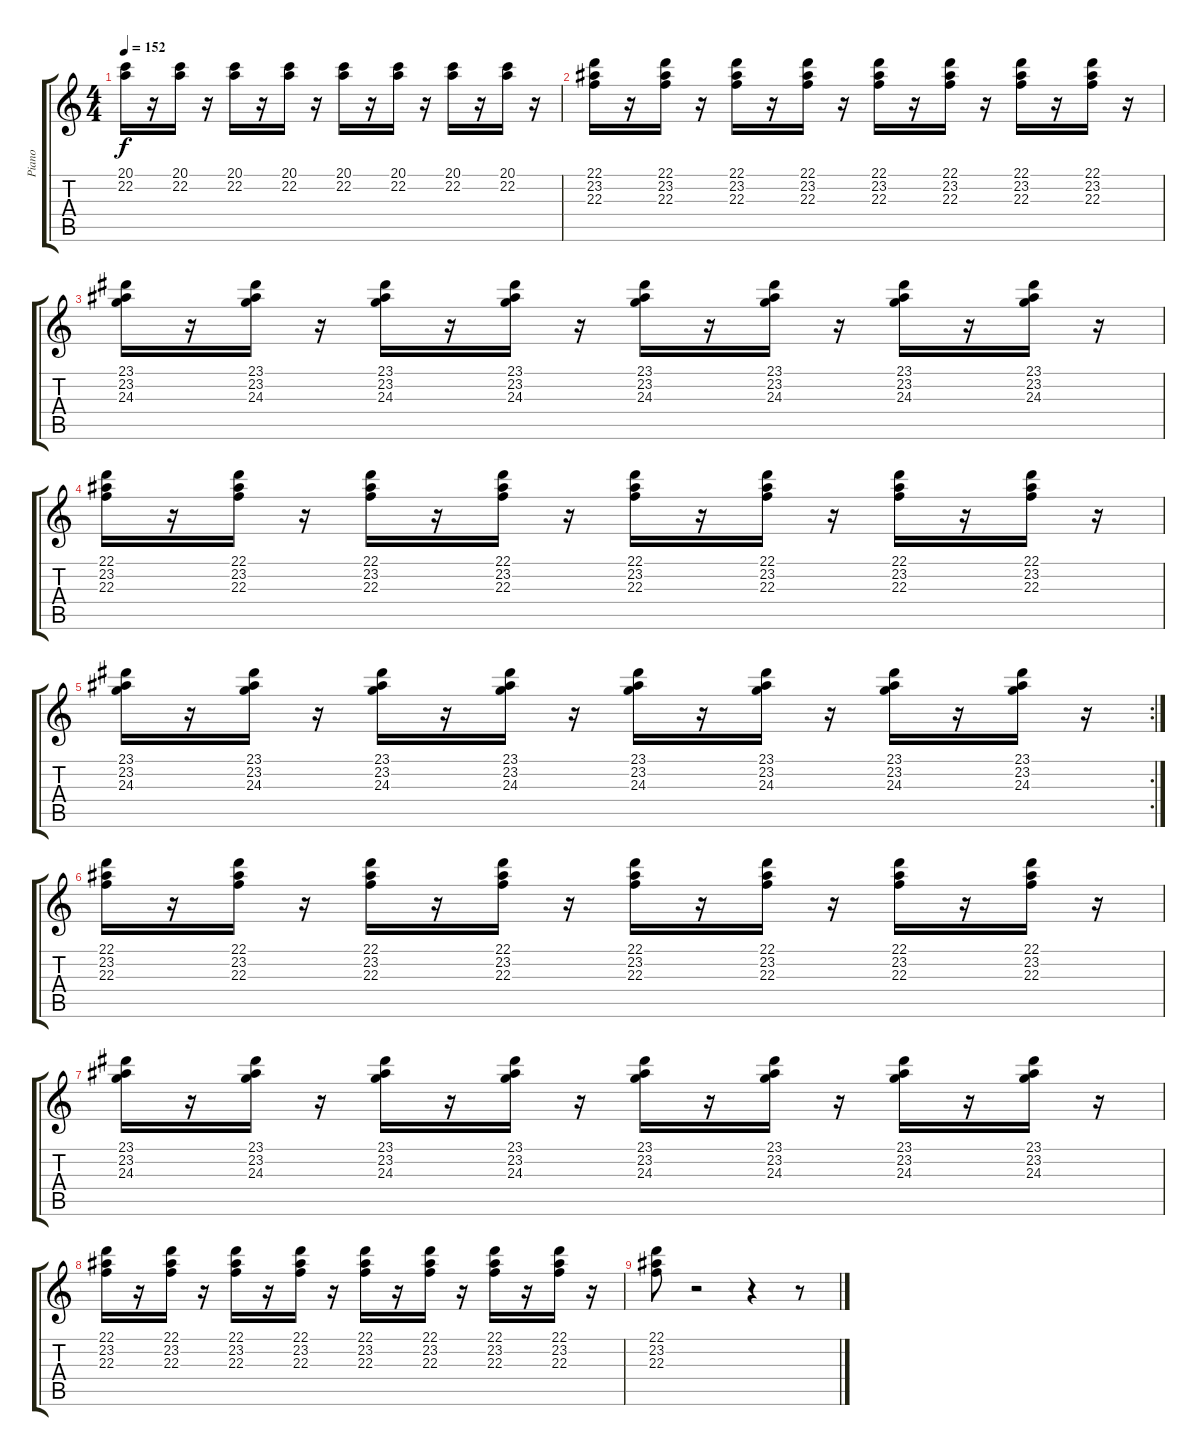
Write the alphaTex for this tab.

\track ("Piano" "Piano") {instrument brightacousticpiano}
\staff {score tabs}
\tuning (E4 B3 G3 D3 A2 E2) {hide}
\ts (4 4)
\tempo 152
\clef g2
\ks c
(20.1 22.2).16{dy f} r.16 (20.1 22.2).16 r.16 (20.1 22.2).16 r.16 (20.1 22.2).16 r.16 (20.1 22.2).16 r.16 (20.1 22.2).16 r.16 (20.1 22.2).16 r.16 (20.1 22.2).16 r.16 |
(22.1 23.2 22.3).16 r.16 (22.1 23.2 22.3).16 r.16 (22.1 23.2 22.3).16 r.16 (22.1 23.2 22.3).16 r.16 (22.1 23.2 22.3).16 r.16 (22.1 23.2 22.3).16 r.16 (22.1 23.2 22.3).16 r.16 (22.1 23.2 22.3).16 r.16 |
(23.1 23.2 24.3).16 r.16 (23.1 23.2 24.3).16 r.16 (23.1 23.2 24.3).16 r.16 (23.1 23.2 24.3).16 r.16 (23.1 23.2 24.3).16 r.16 (23.1 23.2 24.3).16 r.16 (23.1 23.2 24.3).16 r.16 (23.1 23.2 24.3).16 r.16 |
(22.1 23.2 22.3).16 r.16 (22.1 23.2 22.3).16 r.16 (22.1 23.2 22.3).16 r.16 (22.1 23.2 22.3).16 r.16 (22.1 23.2 22.3).16 r.16 (22.1 23.2 22.3).16 r.16 (22.1 23.2 22.3).16 r.16 (22.1 23.2 22.3).16 r.16 |
\rc 2
(23.1 23.2 24.3).16 r.16 (23.1 23.2 24.3).16 r.16 (23.1 23.2 24.3).16 r.16 (23.1 23.2 24.3).16 r.16 (23.1 23.2 24.3).16 r.16 (23.1 23.2 24.3).16 r.16 (23.1 23.2 24.3).16 r.16 (23.1 23.2 24.3).16 r.16 |
(22.1 23.2 22.3).16 r.16 (22.1 23.2 22.3).16 r.16 (22.1 23.2 22.3).16 r.16 (22.1 23.2 22.3).16 r.16 (22.1 23.2 22.3).16 r.16 (22.1 23.2 22.3).16 r.16 (22.1 23.2 22.3).16 r.16 (22.1 23.2 22.3).16 r.16 |
(23.1 23.2 24.3).16 r.16 (23.1 23.2 24.3).16 r.16 (23.1 23.2 24.3).16 r.16 (23.1 23.2 24.3).16 r.16 (23.1 23.2 24.3).16 r.16 (23.1 23.2 24.3).16 r.16 (23.1 23.2 24.3).16 r.16 (23.1 23.2 24.3).16 r.16 |
(22.1 23.2 22.3).16 r.16 (22.1 23.2 22.3).16 r.16 (22.1 23.2 22.3).16 r.16 (22.1 23.2 22.3).16 r.16 (22.1 23.2 22.3).16 r.16 (22.1 23.2 22.3).16 r.16 (22.1 23.2 22.3).16 r.16 (22.1 23.2 22.3).16 r.16 |
(22.1 23.2 22.3).8 r.2 r.4 r.8
